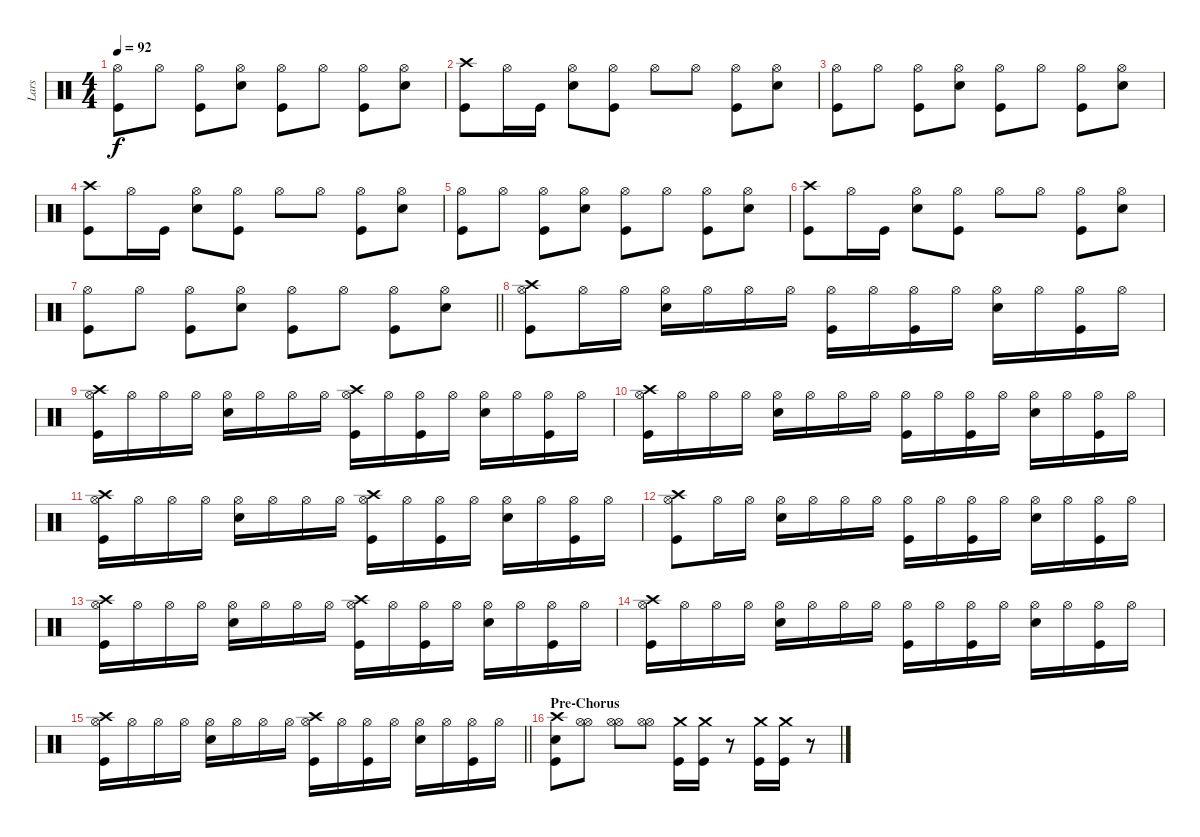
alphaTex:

\track ("Lars" "Lars") {instrument percussion}
\staff {score}
\articulation defaults
\ts (4 4)
\tempo 92
\clef neutral
\ks c
("Hi-Hat (open)" "Kick (hit)").8{dy f} "Hi-Hat (open)".8 ("Hi-Hat (open)" "Kick (hit)").8 ("Hi-Hat (open)" "Electric Snare (hit)").8 ("Hi-Hat (open)" "Kick (hit)").8 "Hi-Hat (open)".8 ("Hi-Hat (open)" "Kick (hit)").8 ("Hi-Hat (open)" "Electric Snare (hit)").8 |
("Crash high (hit)" "Kick (hit)").8 "Hi-Hat (open)".16 "Kick (hit)".16 ("Hi-Hat (open)" "Electric Snare (hit)").8 ("Hi-Hat (open)" "Kick (hit)").8 "Hi-Hat (open)".8 "Hi-Hat (open)".8 ("Hi-Hat (open)" "Kick (hit)").8 ("Hi-Hat (open)" "Electric Snare (hit)").8 |
("Hi-Hat (open)" "Kick (hit)").8 "Hi-Hat (open)".8 ("Hi-Hat (open)" "Kick (hit)").8 ("Hi-Hat (open)" "Electric Snare (hit)").8 ("Hi-Hat (open)" "Kick (hit)").8 "Hi-Hat (open)".8 ("Hi-Hat (open)" "Kick (hit)").8 ("Hi-Hat (open)" "Electric Snare (hit)").8 |
("Crash high (hit)" "Kick (hit)").8 "Hi-Hat (open)".16 "Kick (hit)".16 ("Hi-Hat (open)" "Electric Snare (hit)").8 ("Hi-Hat (open)" "Kick (hit)").8 "Hi-Hat (open)".8 "Hi-Hat (open)".8 ("Hi-Hat (open)" "Kick (hit)").8 ("Hi-Hat (open)" "Electric Snare (hit)").8 |
("Hi-Hat (open)" "Kick (hit)").8 "Hi-Hat (open)".8 ("Hi-Hat (open)" "Kick (hit)").8 ("Hi-Hat (open)" "Electric Snare (hit)").8 ("Hi-Hat (open)" "Kick (hit)").8 "Hi-Hat (open)".8 ("Hi-Hat (open)" "Kick (hit)").8 ("Hi-Hat (open)" "Electric Snare (hit)").8 |
("Crash high (hit)" "Kick (hit)").8 "Hi-Hat (open)".16 "Kick (hit)".16 ("Hi-Hat (open)" "Electric Snare (hit)").8 ("Hi-Hat (open)" "Kick (hit)").8 "Hi-Hat (open)".8 "Hi-Hat (open)".8 ("Hi-Hat (open)" "Kick (hit)").8 ("Hi-Hat (open)" "Electric Snare (hit)").8 |
\barLineRight lightlight
("Hi-Hat (open)" "Kick (hit)").8 "Hi-Hat (open)".8 ("Hi-Hat (open)" "Kick (hit)").8 ("Hi-Hat (open)" "Electric Snare (hit)").8 ("Hi-Hat (open)" "Kick (hit)").8 "Hi-Hat (open)".8 ("Hi-Hat (open)" "Kick (hit)").8 ("Hi-Hat (open)" "Electric Snare (hit)").8 |
("Crash high (hit)" "Hi-Hat (open)" "Kick (hit)").8 "Hi-Hat (open)".16 "Hi-Hat (open)".16 ("Hi-Hat (open)" "Electric Snare (hit)").16 "Hi-Hat (open)".16 "Hi-Hat (open)".16 "Hi-Hat (open)".16 ("Hi-Hat (open)" "Kick (hit)").16 "Hi-Hat (open)".16 ("Hi-Hat (open)" "Kick (hit)").16 "Hi-Hat (open)".16 ("Hi-Hat (open)" "Electric Snare (hit)").16 "Hi-Hat (open)".16 ("Hi-Hat (open)" "Kick (hit)").16 "Hi-Hat (open)".16 |
("Crash high (hit)" "Hi-Hat (open)" "Kick (hit)").16 "Hi-Hat (open)".16 "Hi-Hat (open)".16 "Hi-Hat (open)".16 ("Hi-Hat (open)" "Electric Snare (hit)").16 "Hi-Hat (open)".16 "Hi-Hat (open)".16 "Hi-Hat (open)".16 ("Crash high (hit)" "Hi-Hat (open)" "Kick (hit)").16 "Hi-Hat (open)".16 ("Hi-Hat (open)" "Kick (hit)").16 "Hi-Hat (open)".16 ("Hi-Hat (open)" "Electric Snare (hit)").16 "Hi-Hat (open)".16 ("Hi-Hat (open)" "Kick (hit)").16 "Hi-Hat (open)".16 |
("Crash high (hit)" "Hi-Hat (open)" "Kick (hit)").16 "Hi-Hat (open)".16 "Hi-Hat (open)".16 "Hi-Hat (open)".16 ("Hi-Hat (open)" "Electric Snare (hit)").16 "Hi-Hat (open)".16 "Hi-Hat (open)".16 "Hi-Hat (open)".16 ("Hi-Hat (open)" "Kick (hit)").16 "Hi-Hat (open)".16 ("Hi-Hat (open)" "Kick (hit)").16 "Hi-Hat (open)".16 ("Hi-Hat (open)" "Electric Snare (hit)").16 "Hi-Hat (open)".16 ("Hi-Hat (open)" "Kick (hit)").16 "Hi-Hat (open)".16 |
("Crash high (hit)" "Hi-Hat (open)" "Kick (hit)").16 "Hi-Hat (open)".16 "Hi-Hat (open)".16 "Hi-Hat (open)".16 ("Hi-Hat (open)" "Electric Snare (hit)").16 "Hi-Hat (open)".16 "Hi-Hat (open)".16 "Hi-Hat (open)".16 ("Crash high (hit)" "Hi-Hat (open)" "Kick (hit)").16 "Hi-Hat (open)".16 ("Hi-Hat (open)" "Kick (hit)").16 "Hi-Hat (open)".16 ("Hi-Hat (open)" "Electric Snare (hit)").16 "Hi-Hat (open)".16 ("Hi-Hat (open)" "Kick (hit)").16 "Hi-Hat (open)".16 |
("Crash high (hit)" "Hi-Hat (open)" "Kick (hit)").8 "Hi-Hat (open)".16 "Hi-Hat (open)".16 ("Hi-Hat (open)" "Electric Snare (hit)").16 "Hi-Hat (open)".16 "Hi-Hat (open)".16 "Hi-Hat (open)".16 ("Hi-Hat (open)" "Kick (hit)").16 "Hi-Hat (open)".16 ("Hi-Hat (open)" "Kick (hit)").16 "Hi-Hat (open)".16 ("Hi-Hat (open)" "Electric Snare (hit)").16 "Hi-Hat (open)".16 ("Hi-Hat (open)" "Kick (hit)").16 "Hi-Hat (open)".16 |
("Crash high (hit)" "Hi-Hat (open)" "Kick (hit)").16 "Hi-Hat (open)".16 "Hi-Hat (open)".16 "Hi-Hat (open)".16 ("Hi-Hat (open)" "Electric Snare (hit)").16 "Hi-Hat (open)".16 "Hi-Hat (open)".16 "Hi-Hat (open)".16 ("Crash high (hit)" "Hi-Hat (open)" "Kick (hit)").16 "Hi-Hat (open)".16 ("Hi-Hat (open)" "Kick (hit)").16 "Hi-Hat (open)".16 ("Hi-Hat (open)" "Electric Snare (hit)").16 "Hi-Hat (open)".16 ("Hi-Hat (open)" "Kick (hit)").16 "Hi-Hat (open)".16 |
("Crash high (hit)" "Hi-Hat (open)" "Kick (hit)").16 "Hi-Hat (open)".16 "Hi-Hat (open)".16 "Hi-Hat (open)".16 ("Hi-Hat (open)" "Electric Snare (hit)").16 "Hi-Hat (open)".16 "Hi-Hat (open)".16 "Hi-Hat (open)".16 ("Hi-Hat (open)" "Kick (hit)").16 "Hi-Hat (open)".16 ("Hi-Hat (open)" "Kick (hit)").16 "Hi-Hat (open)".16 ("Hi-Hat (open)" "Electric Snare (hit)").16 "Hi-Hat (open)".16 ("Hi-Hat (open)" "Kick (hit)").16 "Hi-Hat (open)".16 |
\barLineRight lightlight
("Crash high (hit)" "Hi-Hat (open)" "Kick (hit)").16 "Hi-Hat (open)".16 "Hi-Hat (open)".16 "Hi-Hat (open)".16 ("Hi-Hat (open)" "Electric Snare (hit)").16 "Hi-Hat (open)".16 "Hi-Hat (open)".16 "Hi-Hat (open)".16 ("Crash high (hit)" "Hi-Hat (open)" "Kick (hit)").16 "Hi-Hat (open)".16 ("Hi-Hat (open)" "Kick (hit)").16 "Hi-Hat (open)".16 ("Hi-Hat (open)" "Electric Snare (hit)").16 "Hi-Hat (open)".16 ("Hi-Hat (open)" "Kick (hit)").16 "Hi-Hat (open)".16 |
\section ("" "Pre-Chorus")
("Crash high (hit)" "Electric Snare (hit)" "Kick (hit)").8 ("Hi-Hat (open)" "Hi-Hat (open)").8{bd 120} ("Hi-Hat (open)" "Hi-Hat (open)").8{bd 120} ("Hi-Hat (open)" "Hi-Hat (open)").8{bd 120} ("Crash medium (hit)" "Kick (hit)").16 ("Crash medium (hit)" "Kick (hit)").16 r.8 ("Crash medium (hit)" "Kick (hit)").16 ("Crash medium (hit)" "Kick (hit)").16 r.8
